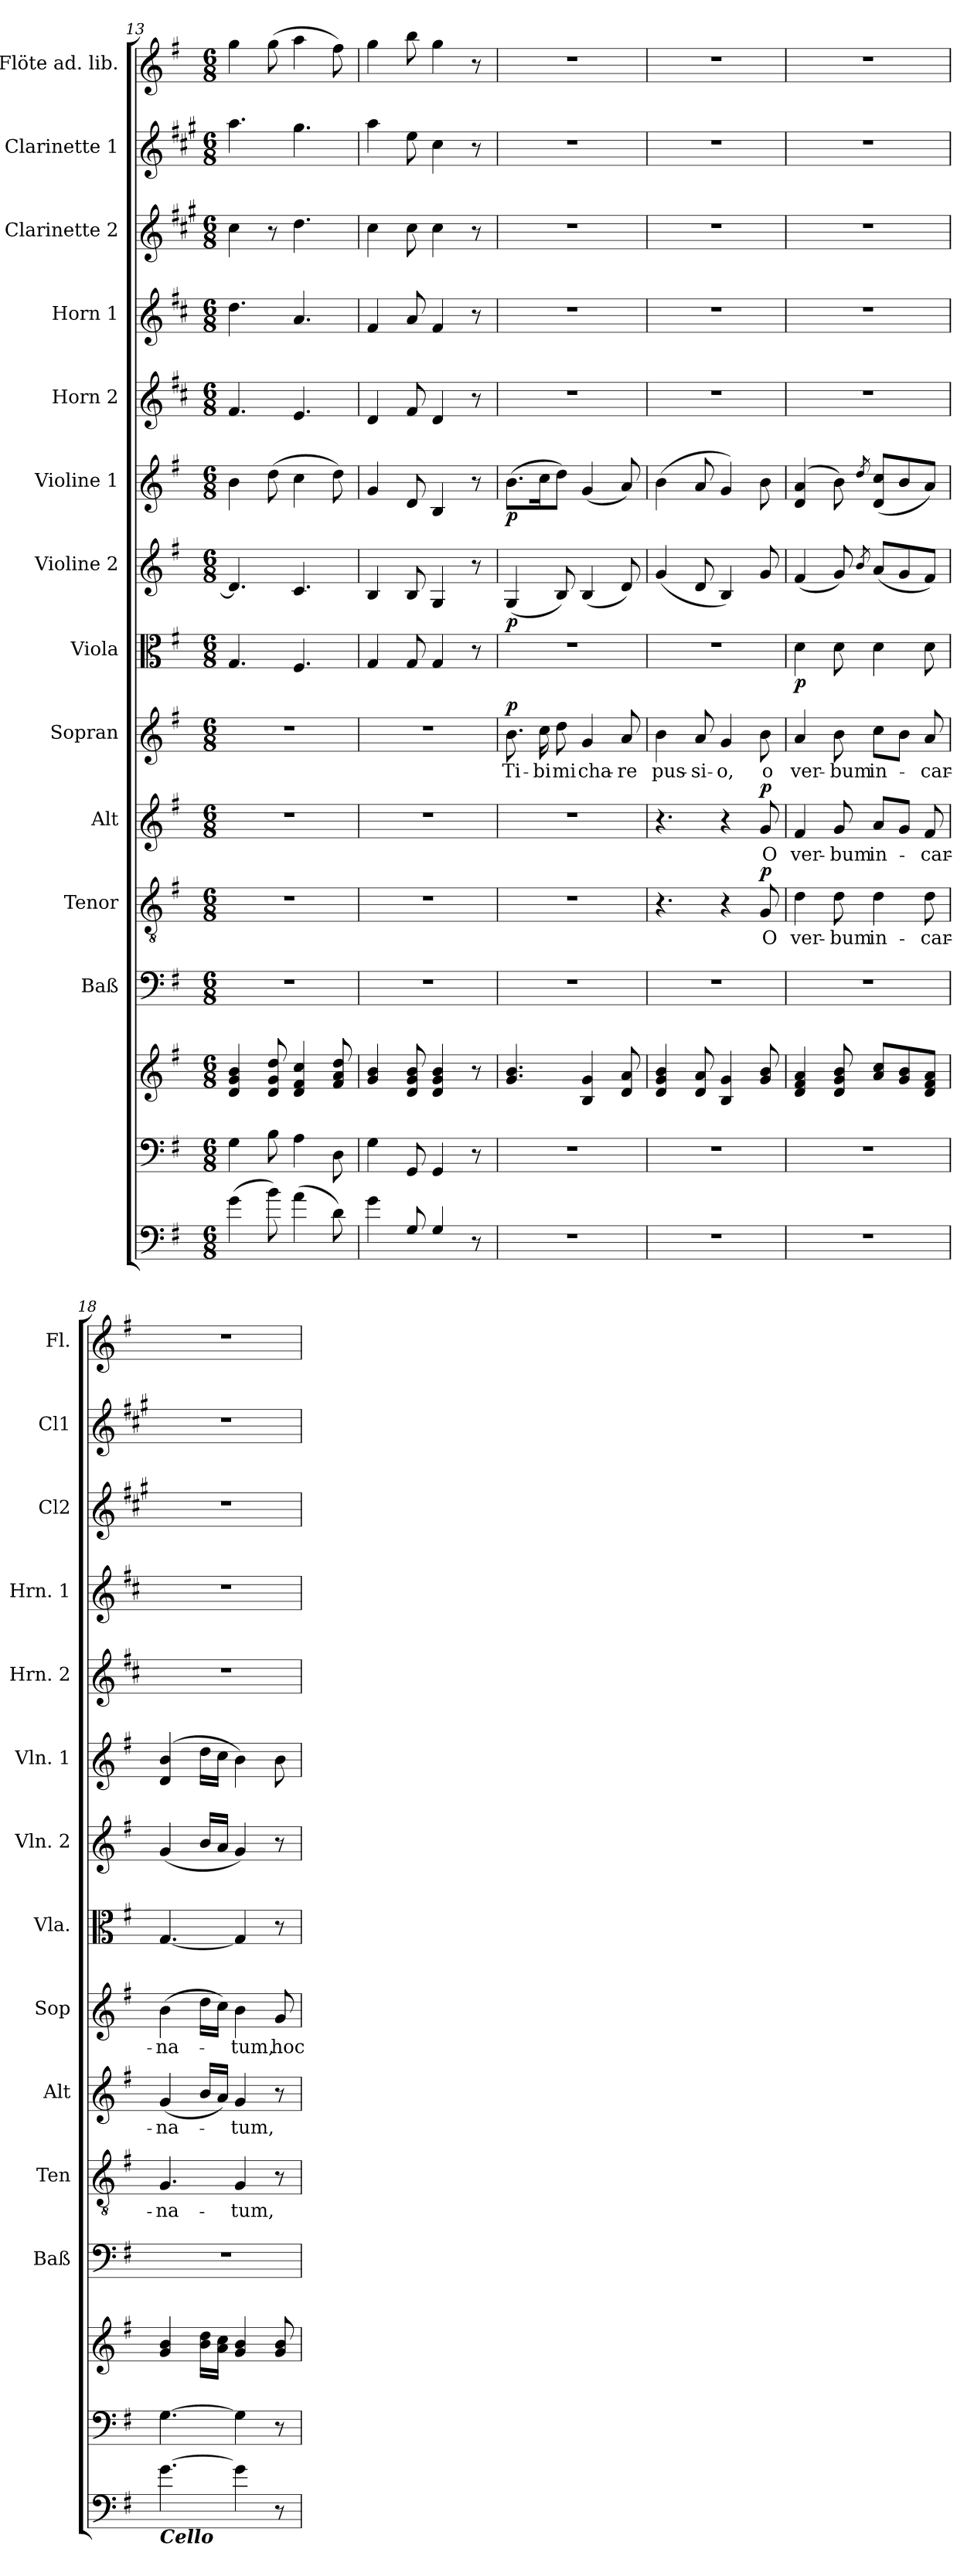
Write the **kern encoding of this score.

**kern	**kern	**kern	**kern	**kern	**text	**dynam	**kern	**text	**dynam	**kern	**text	**dynam	**kern	**dynam	**kern	**dynam	**kern	**dynam	**kern	**kern	**kern	**kern	**kern
*part14	*part13	*part13	*part12	*part11	*part11	*part11	*part10	*part10	*part10	*part9	*part9	*part9	*part8	*part8	*part7	*part7	*part6	*part6	*part5	*part4	*part3	*part2	*part1
*staff15	*staff14	*staff13	*staff12	*staff11	*staff11	*staff11	*staff10	*staff10	*staff10	*staff9	*staff9	*staff9	*staff8	*staff8	*staff7	*staff7	*staff6	*staff6	*staff5	*staff4	*staff3	*staff2	*staff1
*	*	*	*I"Baß	*I"Tenor	*	*	*I"Alt	*	*	*I"Sopran	*	*	*I"Viola	*	*I"Violine 2	*	*I"Violine 1	*	*I"Horn 2	*I"Horn 1	*I"Clarinette 2	*I"Clarinette 1	*I"Flöte ad. lib.
*	*	*	*I'Baß	*I'Ten	*	*	*I'Alt	*	*	*I'Sop	*	*	*I'Vla.	*	*I'Vln. 2	*	*I'Vln. 1	*	*I'Hrn. 2	*I'Hrn. 1	*I'Cl2	*I'Cl1	*I'Fl.
!!LO:PB:g=z
*clefF4	*clefF4	*clefG2	*clefF4	*clefGv2	*	*	*clefG2	*	*	*clefG2	*	*	*clefC3	*	*clefG2	*	*clefG2	*	*clefG2	*clefG2	*clefG2	*clefG2	*clefG2
*ITrd7c12	*	*	*	*	*	*	*	*	*	*	*	*	*	*	*	*	*	*	*ITrd4c7	*ITrd4c7	*ITrd1c2	*ITrd1c2	*
*k[f#]	*k[f#]	*k[f#]	*k[f#]	*k[f#]	*	*	*k[f#]	*	*	*k[f#]	*	*	*k[f#]	*	*k[f#]	*	*k[f#]	*	*k[f#]	*k[f#]	*k[f#]	*k[f#]	*k[f#]
*G:	*G:	*G:	*G:	*G:	*	*	*G:	*	*	*G:	*	*	*G:	*	*G:	*	*G:	*	*G:	*G:	*G:	*G:	*G:
*M6/8	*M6/8	*M6/8	*M6/8	*M6/8	*	*	*M6/8	*	*	*M6/8	*	*	*M6/8	*	*M6/8	*	*M6/8	*	*M6/8	*M6/8	*M6/8	*M6/8	*M6/8
=13	=13	=13	=13	=13	=13	=13	=13	=13	=13	=13	=13	=13	=13	=13	=13	=13	=13	=13	=13	=13	=13	=13	=13
(>4G\	4G\	4d/ 4g/ 4b/	2.r	2.r	.	.	2.r	.	.	2.r	.	.	4.G/	.	4.d/]	.	4b\	.	4.B/	4.g\	4b\	4.gg\	4gg\
8B\)	8B\	8d/ 8g/ 8dd/	.	.	.	.	.	.	.	.	.	.	.	.	.	.	(>8dd\	.	.	.	8r	.	(>8gg\
(>4A\	4A\	4d/ 4f#/ 4cc/	.	.	.	.	.	.	.	.	.	.	4.F#/	.	4.c/	.	4cc\	.	4.A/	4.d/	4.cc\	4.ff#\	4aa\
8D\)	8D\	8f#/ 8a/ 8dd/	.	.	.	.	.	.	.	.	.	.	.	.	.	.	8dd\)	.	.	.	.	.	8ff#\)
=14	=14	=14	=14	=14	=14	=14	=14	=14	=14	=14	=14	=14	=14	=14	=14	=14	=14	=14	=14	=14	=14	=14	=14
4G\	4G\	4g/ 4b/	2.r	2.r	.	.	2.r	.	.	2.r	.	.	4G/	.	4B/	.	4g/	.	4G/	4B/	4b\	4gg\	4gg\
8GG/	8GG/	8d/ 8g/ 8b/	.	.	.	.	.	.	.	.	.	.	8G/	.	8B/	.	8d/	.	8B/	8d/	8b\	8dd\	8bb\
4GG/	4GG/	4d/ 4g/ 4b/	.	.	.	.	.	.	.	.	.	.	4G/	.	4G/	.	4B/	.	4G/	4B/	4b\	4b\	4gg\
8r	8r	8r	.	.	.	.	.	.	.	.	.	.	8r	.	8r	.	8r	.	8r	8r	8r	8r	8r
=15	=15	=15	=15	=15	=15	=15	=15	=15	=15	=15	=15	=15	=15	=15	=15	=15	=15	=15	=15	=15	=15	=15	=15
!	!	!	!	!	!	!	!	!	!	!	!LO:LY:b	!LO:DY:a	!	!	!	!LO:DY:b	!	!LO:DY:b	!	!	!	!	!
2.r	2.r	4.g/ 4.b/	2.r	2.r	.	.	2.r	.	.	8.b\	Ti-	p	2.r	.	(<4G/	p	(>8.b\L	p	2.r	2.r	2.r	2.r	2.r
!	!	!	!	!	!	!	!	!	!	!	!LO:LY:b	!	!	!	!	!	!	!	!	!	!	!	!
.	.	.	.	.	.	.	.	.	.	16cc\	-bi	.	.	.	.	.	16cc\k	.	.	.	.	.	.
!	!	!	!	!	!	!	!	!	!	!	!LO:LY:b	!	!	!	!	!	!	!	!	!	!	!	!
.	.	.	.	.	.	.	.	.	.	8dd\	mi	.	.	.	8B/)	.	8dd\J)	.	.	.	.	.	.
!	!	!	!	!	!	!	!	!	!	!	!LO:LY:b	!	!	!	!	!	!	!	!	!	!	!	!
.	.	4B/ 4g/	.	.	.	.	.	.	.	4g/	cha-	.	.	.	(<4B/	.	(<4g/	.	.	.	.	.	.
!	!	!	!	!	!	!	!	!	!	!	!LO:LY:b	!	!	!	!	!	!	!	!	!	!	!	!
.	.	8d/ 8a/	.	.	.	.	.	.	.	8a/	-re	.	.	.	8d/)	.	8a/)	.	.	.	.	.	.
=16	=16	=16	=16	=16	=16	=16	=16	=16	=16	=16	=16	=16	=16	=16	=16	=16	=16	=16	=16	=16	=16	=16	=16
!	!	!	!	!	!	!	!	!	!	!	!LO:LY:b	!	!	!	!	!	!	!	!	!	!	!	!
2.r	2.r	4d/ 4g/ 4b/	2.r	4.r	.	.	4.r	.	.	4b\	pus-	.	2.r	.	(<4g/	.	(<4b\	.	2.r	2.r	2.r	2.r	2.r
!	!	!	!	!	!	!	!	!	!	!	!LO:LY:b	!	!	!	!	!	!	!	!	!	!	!	!
.	.	8d/ 8a/	.	.	.	.	.	.	.	8a/	-si-	.	.	.	8d/	.	8a/	.	.	.	.	.	.
!	!	!	!	!	!	!	!	!	!	!	!LO:LY:b	!	!	!	!	!	!	!	!	!	!	!	!
.	.	4B/ 4g/	.	4r	.	.	4r	.	.	4g/	-o,	.	.	.	4B/)	.	4g/)	.	.	.	.	.	.
!	!	!	!	!	!LO:LY:b	!LO:DY:a	!	!LO:LY:b	!LO:DY:a	!	!LO:LY:b	!	!	!	!	!	!	!	!	!	!	!	!
.	.	8g/ 8b/	.	8G/	O	p	8g/	O	p	8b\	o	.	.	.	8g/	.	8b\	.	.	.	.	.	.
=17	=17	=17	=17	=17	=17	=17	=17	=17	=17	=17	=17	=17	=17	=17	=17	=17	=17	=17	=17	=17	=17	=17	=17
!	!	!	!	!	!LO:LY:b	!	!	!LO:LY:b	!	!	!LO:LY:b	!	!	!LO:DY:b	!	!	!	!	!	!	!	!	!
2.r	2.r	4d/ 4f#/ 4a/	2.r	4d\	ver-	.	4f#/	ver-	.	4a/	ver-	.	4d\	p	(<4f#/	.	(4d/ 4a/	.	2.r	2.r	2.r	2.r	2.r
!	!	!	!	!	!LO:LY:b	!	!	!LO:LY:b	!	!	!LO:LY:b	!	!	!	!	!	!	!	!	!	!	!	!
.	.	8d/ 8g/ 8b/	.	8d\	-bum	.	8g/	-bum	.	8b\	-bum	.	8d\	.	8g/)	.	8b\)	.	.	.	.	.	.
.	.	.	.	.	.	.	.	.	.	.	.	.	.	.	8qb/	.	8qdd/	.	.	.	.	.	.
!	!	!	!	!	!LO:LY:b	!	!	!LO:LY:b	!	!	!LO:LY:b	!	!	!	!	!	!	!	!	!	!	!	!
.	.	8a/ 8cc/L	.	4d\	in-	.	8a/L	in-	.	8cc\L	in-	.	4d\	.	(<8a/L	.	(8d/ 8cc/L	.	.	.	.	.	.
.	.	8g/ 8b/	.	.	.	.	8g/J	.	.	8b\J	.	.	.	.	8g/	.	8b/	.	.	.	.	.	.
!	!	!	!	!	!LO:LY:b	!	!	!LO:LY:b	!	!	!LO:LY:b	!	!	!	!	!	!	!	!	!	!	!	!
.	.	8d/ 8f#/ 8a/J	.	8d\	-car-	.	8f#/	-car-	.	8a/	-car-	.	8d\	.	8f#/J)	.	8a/J)	.	.	.	.	.	.
=18	=18	=18	=18	=18	=18	=18	=18	=18	=18	=18	=18	=18	=18	=18	=18	=18	=18	=18	=18	=18	=18	=18	=18
!LO:TX:b:Bi:t=Cello	!	!	!	!	!	!	!	!	!	!	!	!	!	!	!	!	!	!	!	!	!	!	!
!	!	!	!	!	!LO:LY:b	!	!	!LO:LY:b	!	!	!LO:LY:b	!	!	!	!	!	!	!	!	!	!	!	!
[4.G\	[4.G\	4g/ 4b/	2.r	4.G/	-na-	.	(<4g/	-na-	.	(>4b\	-na-	.	[4.G/	.	(<4g/	.	(4d/ 4b/	.	2.r	2.r	2.r	2.r	2.r
.	.	16b\ 16dd\LL	.	.	.	.	16b/LL	.	.	16dd\LL	.	.	.	.	16b/LL	.	16dd\LL	.	.	.	.	.	.
.	.	16a\ 16cc\JJ	.	.	.	.	16a/JJ)	.	.	16cc\JJ)	.	.	.	.	16a/JJ	.	16cc\JJ	.	.	.	.	.	.
!	!	!	!	!	!LO:LY:b	!	!	!LO:LY:b	!	!	!LO:LY:b	!	!	!	!	!	!	!	!	!	!	!	!
4G\]	4G\]	4g/ 4b/	.	4G/	-tum,	.	4g/	-tum,	.	4b\	-tum,	.	4G/]	.	4g/)	.	4b\)	.	.	.	.	.	.
!	!	!	!	!	!	!	!	!	!	!	!LO:LY:b	!	!	!	!	!	!	!	!	!	!	!	!
8r	8r	8g/ 8b/	.	8r	.	.	8r	.	.	8g/	hoc	.	8r	.	8r	.	8b\	.	.	.	.	.	.
=	=	=	=	=	=	=	=	=	=	=	=	=	=	=	=	=	=	=	=	=	=	=	=
*-	*-	*-	*-	*-	*-	*-	*-	*-	*-	*-	*-	*-	*-	*-	*-	*-	*-	*-	*-	*-	*-	*-	*-
